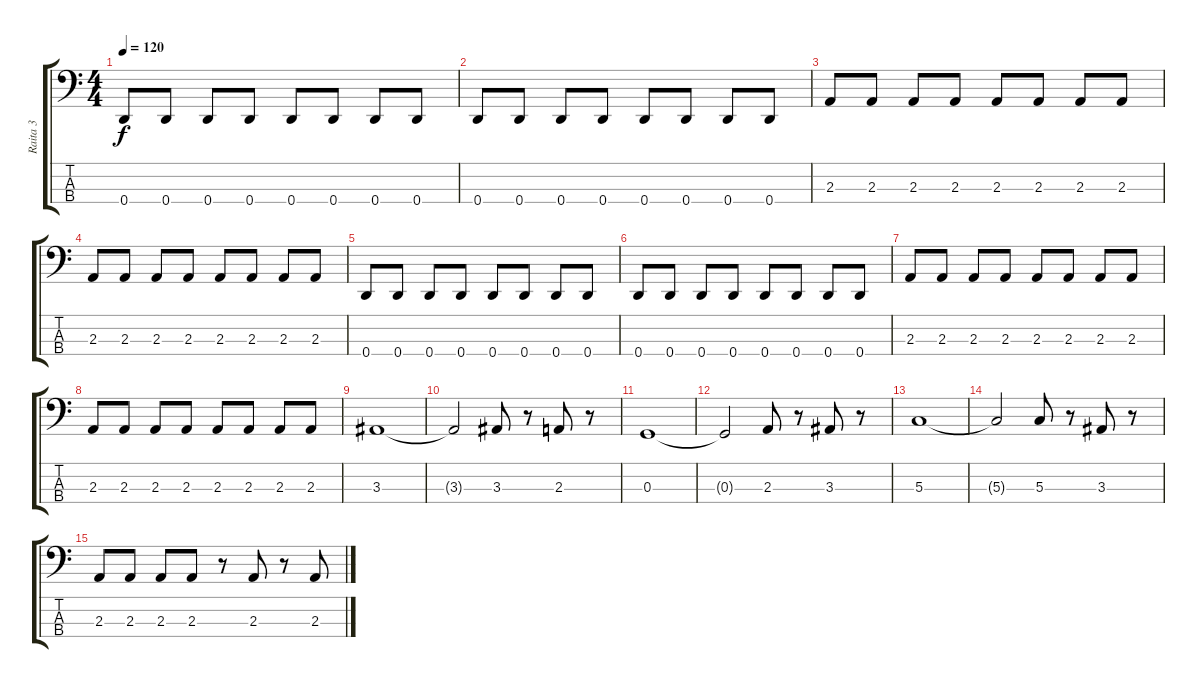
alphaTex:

\track ("Raita 3" "Raita 3") {instrument electricbassfinger}
\staff {score tabs}
\tuning (F2 C2 G1 D1) {hide}
\ts (4 4)
\tempo 120
\clef f4
\ks c
0.4.8{dy f} 0.4.8 0.4.8 0.4.8 0.4.8 0.4.8 0.4.8 0.4.8 |
0.4.8 0.4.8 0.4.8 0.4.8 0.4.8 0.4.8 0.4.8 0.4.8 |
2.3.8 2.3.8 2.3.8 2.3.8 2.3.8 2.3.8 2.3.8 2.3.8 |
2.3.8 2.3.8 2.3.8 2.3.8 2.3.8 2.3.8 2.3.8 2.3.8 |
0.4.8 0.4.8 0.4.8 0.4.8 0.4.8 0.4.8 0.4.8 0.4.8 |
0.4.8 0.4.8 0.4.8 0.4.8 0.4.8 0.4.8 0.4.8 0.4.8 |
2.3.8 2.3.8 2.3.8 2.3.8 2.3.8 2.3.8 2.3.8 2.3.8 |
2.3.8 2.3.8 2.3.8 2.3.8 2.3.8 2.3.8 2.3.8 2.3.8 |
3.3.1 |
3.3{t}.2 3.3.8 r.8 2.3.8 r.8 |
0.3.1 |
0.3{t}.2 2.3.8 r.8 3.3.8 r.8 |
5.3.1 |
5.3{t}.2 5.3.8 r.8 3.3.8 r.8 |
2.3.8 2.3.8 2.3.8 2.3.8 r.8 2.3.8 r.8 2.3.8
